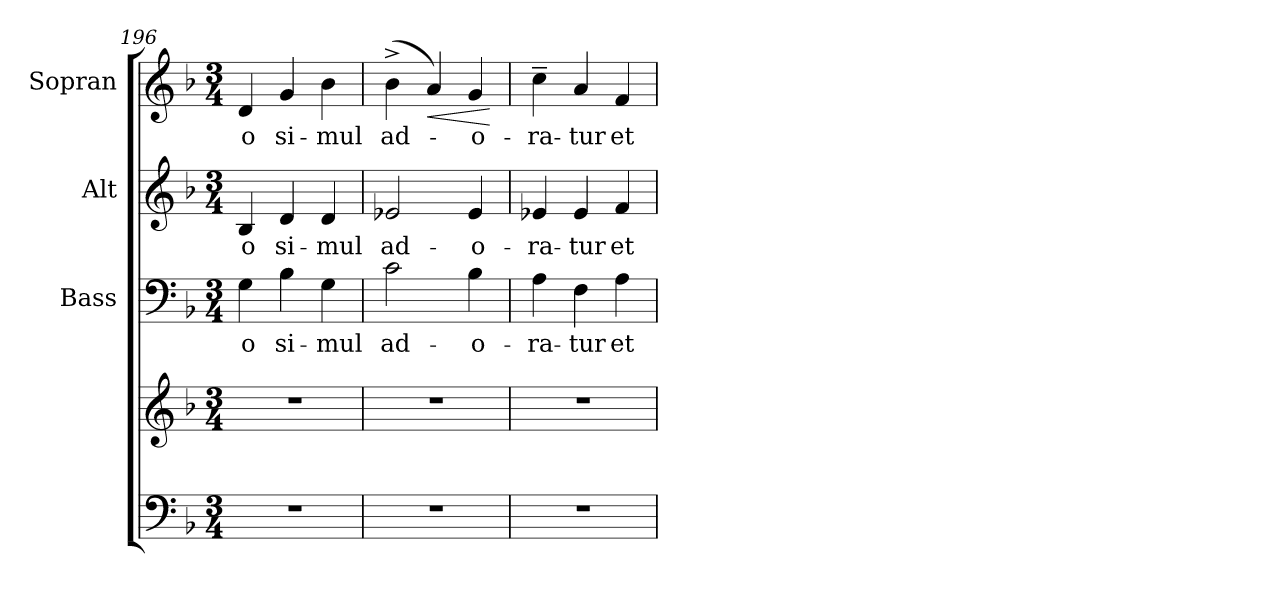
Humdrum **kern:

**kern	**kern	**kern	**text	**kern	**text	**kern	**text	**dynam
*part4	*part4	*part3	*part3	*part2	*part2	*part1	*part1	*part1
*staff5	*staff4	*staff3	*staff3	*staff2	*staff2	*staff1	*staff1	*staff1
*	*	*I"Bass	*	*I"Alt	*	*I"Sopran	*	*
*	*	*I'B.	*	*I'A.	*	*I'S.	*	*
*clefF4	*clefG2	*clefF4	*	*clefG2	*	*clefG2	*	*
*k[b-]	*k[b-]	*k[b-]	*	*k[b-]	*	*k[b-]	*	*
*F:	*F:	*F:	*	*F:	*	*F:	*	*
*M3/4	*M3/4	*M3/4	*	*M3/4	*	*M3/4	*	*
=196	=196	=196	=196	=196	=196	=196	=196	=196
!	!	!	!LO:LY:b	!	!LO:LY:b	!	!LO:LY:b	!
2.r	2.r	4G\	-o	4B-/	-o	4d/	-o	.
!	!	!	!LO:LY:b	!	!LO:LY:b	!	!LO:LY:b	!
.	.	4B-\	si-	4d/	si-	4g/	si-	.
!	!	!	!LO:LY:b	!	!LO:LY:b	!	!LO:LY:b	!
.	.	4G\	-mul	4d/	-mul	4b-\	-mul	.
=197	=197	=197	=197	=197	=197	=197	=197	=197
!	!	!	!LO:LY:b	!	!LO:LY:b	!	!LO:LY:b	!
2.r	2.r	2c\	ad-	2e-X/	ad-	(>4b-^>\	ad-	.
!	!	!	!	!	!	!	!	!LO:HP:b
.	.	.	.	.	.	4a/)	.	<
!	!	!	!LO:LY:b	!	!LO:LY:b	!	!LO:LY:b	!
.	.	4B-\	-o-	4e-/	-o-	4g/	-o-	.
.	.	.	.	.	.	.	.	[
!!LO:LB:g=z
=198	=198	=198	=198	=198	=198	=198	=198	=198
!	!	!	!LO:LY:b	!	!LO:LY:b	!	!LO:LY:b	!
2.r	2.r	4A\	-ra-	4e-X/	-ra-	4cc~>\	-ra-	.
!	!	!	!LO:LY:b	!	!LO:LY:b	!	!LO:LY:b	!
.	.	4F\	-tur	4e-/	-tur	4a/	-tur	.
!	!	!	!LO:LY:b	!	!LO:LY:b	!	!LO:LY:b	!
.	.	4A\	et	4f/	et	4f/	et	.
=	=	=	=	=	=	=	=	=
*-	*-	*-	*-	*-	*-	*-	*-	*-
